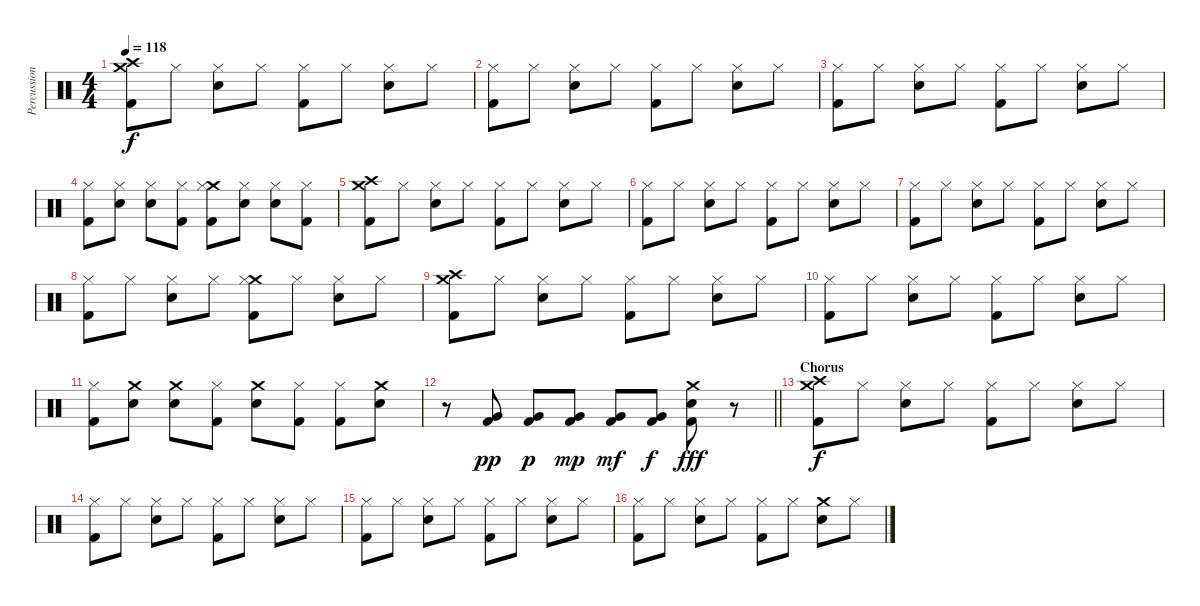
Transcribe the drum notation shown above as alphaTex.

\track ("Percussion" "Percussion") {instrument percussion}
\staff {score}
\articulation defaults
\ts (4 4)
\tempo 118
\clef neutral
\ks c
("Crash high (hit)" "Crash medium (hit)" "Kick (hit) 2").8{dy f} "Hi-Hat (closed)".8 ("Hi-Hat (closed)" "Electric Snare (hit)").8 "Hi-Hat (closed)".8 ("Hi-Hat (closed)" "Kick (hit) 2").8 "Hi-Hat (closed)".8 ("Hi-Hat (closed)" "Electric Snare (hit)").8 "Hi-Hat (closed)".8 |
("Hi-Hat (closed)" "Kick (hit) 2").8 "Hi-Hat (closed)".8 ("Hi-Hat (closed)" "Electric Snare (hit)").8 "Hi-Hat (closed)".8 ("Hi-Hat (closed)" "Kick (hit) 2").8 "Hi-Hat (closed)".8 ("Hi-Hat (closed)" "Electric Snare (hit)").8 "Hi-Hat (closed)".8 |
("Hi-Hat (closed)" "Kick (hit) 2").8 "Hi-Hat (closed)".8 ("Hi-Hat (closed)" "Electric Snare (hit)").8 "Hi-Hat (closed)".8 ("Hi-Hat (closed)" "Kick (hit) 2").8 "Hi-Hat (closed)".8 ("Hi-Hat (closed)" "Electric Snare (hit)").8 "Hi-Hat (closed)".8 |
("Hi-Hat (closed)" "Kick (hit) 2").8 ("Hi-Hat (closed)" "Electric Snare (hit)").8 ("Hi-Hat (closed)" "Electric Snare (hit)").8 ("Hi-Hat (closed)" "Kick (hit) 2").8 ("Crash medium (hit)" "Hi-Hat (closed)" "Kick (hit) 2").8 ("Hi-Hat (closed)" "Electric Snare (hit)").8 ("Hi-Hat (closed)" "Electric Snare (hit)").8 ("Hi-Hat (closed)" "Kick (hit) 2").8 |
("Crash high (hit)" "Crash medium (hit)" "Kick (hit) 2").8 "Hi-Hat (closed)".8 ("Hi-Hat (closed)" "Electric Snare (hit)").8 "Hi-Hat (closed)".8 ("Hi-Hat (closed)" "Kick (hit) 2").8 "Hi-Hat (closed)".8 ("Hi-Hat (closed)" "Electric Snare (hit)").8 "Hi-Hat (closed)".8 |
("Hi-Hat (closed)" "Kick (hit) 2").8 "Hi-Hat (closed)".8 ("Hi-Hat (closed)" "Electric Snare (hit)").8 "Hi-Hat (closed)".8 ("Hi-Hat (closed)" "Kick (hit) 2").8 "Hi-Hat (closed)".8 ("Hi-Hat (closed)" "Electric Snare (hit)").8 "Hi-Hat (closed)".8 |
("Hi-Hat (closed)" "Kick (hit) 2").8 "Hi-Hat (closed)".8 ("Hi-Hat (closed)" "Electric Snare (hit)").8 "Hi-Hat (closed)".8 ("Hi-Hat (closed)" "Kick (hit) 2").8 "Hi-Hat (closed)".8 ("Hi-Hat (closed)" "Electric Snare (hit)").8 "Hi-Hat (closed)".8 |
("Hi-Hat (closed)" "Kick (hit) 2").8 "Hi-Hat (closed)".8 ("Hi-Hat (closed)" "Electric Snare (hit)").8 "Hi-Hat (closed)".8 ("Crash medium (hit)" "Hi-Hat (closed)" "Kick (hit) 2").8 "Hi-Hat (closed)".8 ("Hi-Hat (closed)" "Electric Snare (hit)").8 "Hi-Hat (closed)".8 |
("Crash high (hit)" "Crash medium (hit)" "Kick (hit) 2").8 "Hi-Hat (closed)".8 ("Hi-Hat (closed)" "Electric Snare (hit)").8 "Hi-Hat (closed)".8 ("Hi-Hat (closed)" "Kick (hit) 2").8 "Hi-Hat (closed)".8 ("Hi-Hat (closed)" "Electric Snare (hit)").8 "Hi-Hat (closed)".8 |
("Hi-Hat (closed)" "Kick (hit) 2").8 "Hi-Hat (closed)".8 ("Hi-Hat (closed)" "Electric Snare (hit)").8 "Hi-Hat (closed)".8 ("Hi-Hat (closed)" "Kick (hit) 2").8 "Hi-Hat (closed)".8 ("Hi-Hat (closed)" "Electric Snare (hit)").8 "Hi-Hat (closed)".8 |
("Hi-Hat (closed)" "Kick (hit) 2").8 ("Crash medium (hit)" "Electric Snare (hit)").8 ("Crash medium (hit)" "Electric Snare (hit)").8 ("Hi-Hat (closed)" "Kick (hit) 2").8 ("Crash medium (hit)" "Electric Snare (hit)").8 ("Hi-Hat (closed)" "Kick (hit) 2").8 ("Hi-Hat (closed)" "Kick (hit) 2").8 ("Crash medium (hit)" "Electric Snare (hit)").8 |
\barLineRight lightlight
r.8 ("Very Low Tom (hit)" "Kick (hit) 2").8{dy pp} ("Very Low Tom (hit)" "Kick (hit) 2").8{dy p} ("Very Low Tom (hit)" "Kick (hit) 2").8{dy mp} ("Very Low Tom (hit)" "Kick (hit) 2").8{dy mf} ("Very Low Tom (hit)" "Kick (hit) 2").8{dy f} ("Crash medium (hit)" "Electric Snare (hit)" "Kick (hit) 2").8{dy fff} r.8 |
\section ("" "Chorus")
("Crash high (hit)" "Crash medium (hit)" "Kick (hit) 2").8{dy f} "Hi-Hat (closed)".8 ("Hi-Hat (closed)" "Electric Snare (hit)").8 "Hi-Hat (closed)".8 ("Hi-Hat (closed)" "Kick (hit) 2").8 "Hi-Hat (closed)".8 ("Hi-Hat (closed)" "Electric Snare (hit)").8 "Hi-Hat (closed)".8 |
("Hi-Hat (closed)" "Kick (hit) 2").8 "Hi-Hat (closed)".8 ("Hi-Hat (closed)" "Electric Snare (hit)").8 "Hi-Hat (closed)".8 ("Hi-Hat (closed)" "Kick (hit) 2").8 "Hi-Hat (closed)".8 ("Hi-Hat (closed)" "Electric Snare (hit)").8 "Hi-Hat (closed)".8 |
("Hi-Hat (closed)" "Kick (hit) 2").8 "Hi-Hat (closed)".8 ("Hi-Hat (closed)" "Electric Snare (hit)").8 "Hi-Hat (closed)".8 ("Hi-Hat (closed)" "Kick (hit) 2").8 "Hi-Hat (closed)".8 ("Hi-Hat (closed)" "Electric Snare (hit)").8 "Hi-Hat (closed)".8 |
("Hi-Hat (closed)" "Kick (hit) 2").8 "Hi-Hat (closed)".8 ("Hi-Hat (closed)" "Electric Snare (hit)").8 "Hi-Hat (closed)".8 ("Hi-Hat (closed)" "Kick (hit) 2").8 "Hi-Hat (closed)".8 ("Crash medium (hit)" "Electric Snare (hit)").8 "Hi-Hat (closed)".8
